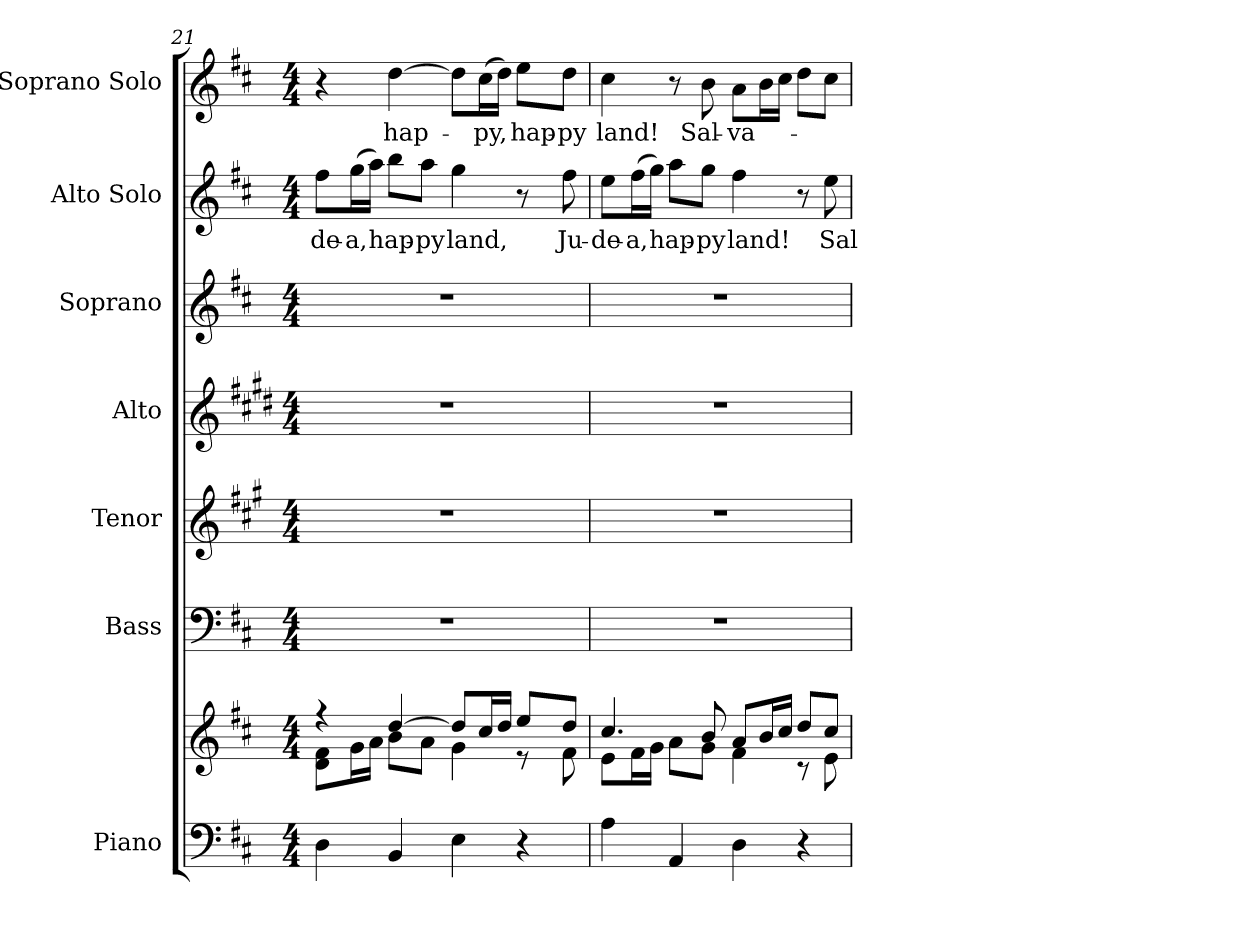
**kern	**kern	**kern	**kern	**kern	**kern	**kern	**text	**kern	**text
*part7	*part7	*part6	*part5	*part4	*part3	*part2	*part2	*part1	*part1
*staff8	*staff7	*staff6	*staff5	*staff4	*staff3	*staff2	*staff2	*staff1	*staff1
*I"Piano	*	*I"Bass	*I"Tenor	*I"Alto	*I"Soprano	*I"Alto Solo	*	*I"Soprano Solo	*
*I'Pno.	*	*I'B.	*I'T.	*I'A.	*I'S.	*I'A. Solo	*	*I'S. Solo	*
!!LO:LB:g=z
*clefF4	*clefG2	*clefF4	*clefG2	*clefG2	*clefG2	*clefG2	*	*clefG2	*
*	*	*	*ITrd4c7	*ITrd1c2	*ITrd-7c-12	*ITrd12c21	*	*	*
*k[f#c#]	*k[f#c#]	*k[f#c#]	*k[f#c#]	*k[f#c#]	*k[f#c#]	*k[f#c#]	*	*k[f#c#]	*
*D:	*D:	*D:	*D:	*D:	*D:	*D:	*	*D:	*
*M4/4	*M4/4	*M4/4	*M4/4	*M4/4	*M4/4	*M4/4	*	*M4/4	*
=21	=21	=21	=21	=21	=21	=21	=21	=21	=21
*	*^	*	*	*	*	*	*	*	*
!	!	!	!	!	!	!	!	!LO:LY:b:color=#000000	!	!
4Di\	4r	8di\ 8f#iL	1r	1r	1r	1r	8f#i\L	-de-	4r	.
!	!	!	!	!	!	!	!	!LO:LY:b:color=#000000	!	!
.	.	16gi\L	.	.	.	.	(16gi\L	-a,	.	.
.	.	16ai\JJ	.	.	.	.	16ai\JJ)	.	.	.
!	!	!	!	!	!	!	!	!LO:LY:b:color=#000000	!	!
!	!	!	!	!	!	!	!	!	!	!LO:LY:b:color=#000000
4BBi/	[4ddi/	8bi\L	.	.	.	.	8bi\L	hap-	[4ddi\	hap-
!	!	!	!	!	!	!	!	!LO:LY:b:color=#000000	!	!
.	.	8ai\J	.	.	.	.	8ai\J	-py	.	.
!	!	!	!	!	!	!	!	!LO:LY:b:color=#000000	!	!
4Ei\	8ddi/L]	4gi\	.	.	.	.	4gi\	land,	8ddi\L]	.
!	!	!	!	!	!	!	!	!	!	!LO:LY:b:color=#000000
.	16cc#i/L	.	.	.	.	.	.	.	(16cc#i\L	-py,
.	16ddi/JJ	.	.	.	.	.	.	.	16ddi\JJ)	.
!	!	!	!	!	!	!	!	!	!	!LO:LY:b:color=#000000
4r	8eei/L	8r	.	.	.	.	8r	.	8eei\L	hap-
!	!	!	!	!	!	!	!	!LO:LY:b:color=#000000	!	!
!	!	!	!	!	!	!	!	!	!	!LO:LY:b:color=#000000
.	8ddi/J	8f#i\	.	.	.	.	8f#i\	Ju-	8ddi\J	-py
=22	=22	=22	=22	=22	=22	=22	=22	=22	=22	=22
!	!	!	!	!	!	!	!	!LO:LY:b:color=#000000	!	!
!	!	!	!	!	!	!	!	!	!	!LO:LY:b:color=#000000
4Ai\	4.cc#i/	8ei\L	1r	1r	1r	1r	8ei\L	-de-	4cc#i\	land!
!	!	!	!	!	!	!	!	!LO:LY:b:color=#000000	!	!
.	.	16f#i\L	.	.	.	.	(16f#i\L	-a,	.	.
.	.	16gi\JJ	.	.	.	.	16gi\JJ)	.	.	.
!	!	!	!	!	!	!	!	!LO:LY:b:color=#000000	!	!
4AAi/	.	8ai\L	.	.	.	.	8ai\L	hap-	8r	.
!	!	!	!	!	!	!	!	!LO:LY:b:color=#000000	!	!
!	!	!	!	!	!	!	!	!	!	!LO:LY:b:color=#000000
.	8bi/	8gi\J	.	.	.	.	8gi\J	-py	8bi\	Sal-
!	!	!	!	!	!	!	!	!LO:LY:b:color=#000000	!	!
!	!	!	!	!	!	!	!	!	!	!LO:LY:b:color=#000000
4Di\	8ai/L	4f#i\	.	.	.	.	4f#i\	land!	8ai\L	-va-
.	16bi/L	.	.	.	.	.	.	.	16bi\L	.
.	16cc#i/JJ	.	.	.	.	.	.	.	16cc#i\JJ	.
4r	8ddi/L	8r	.	.	.	.	8r	.	8ddi\L	.
!	!	!	!	!	!	!	!	!LO:LY:b:color=#000000	!	!
.	8cc#i/J	8ei\	.	.	.	.	8ei\	Sal-	8cc#i\J	.
*	*v	*v	*	*	*	*	*	*	*	*
=	=	=	=	=	=	=	=	=	=
*-	*-	*-	*-	*-	*-	*-	*-	*-	*-
